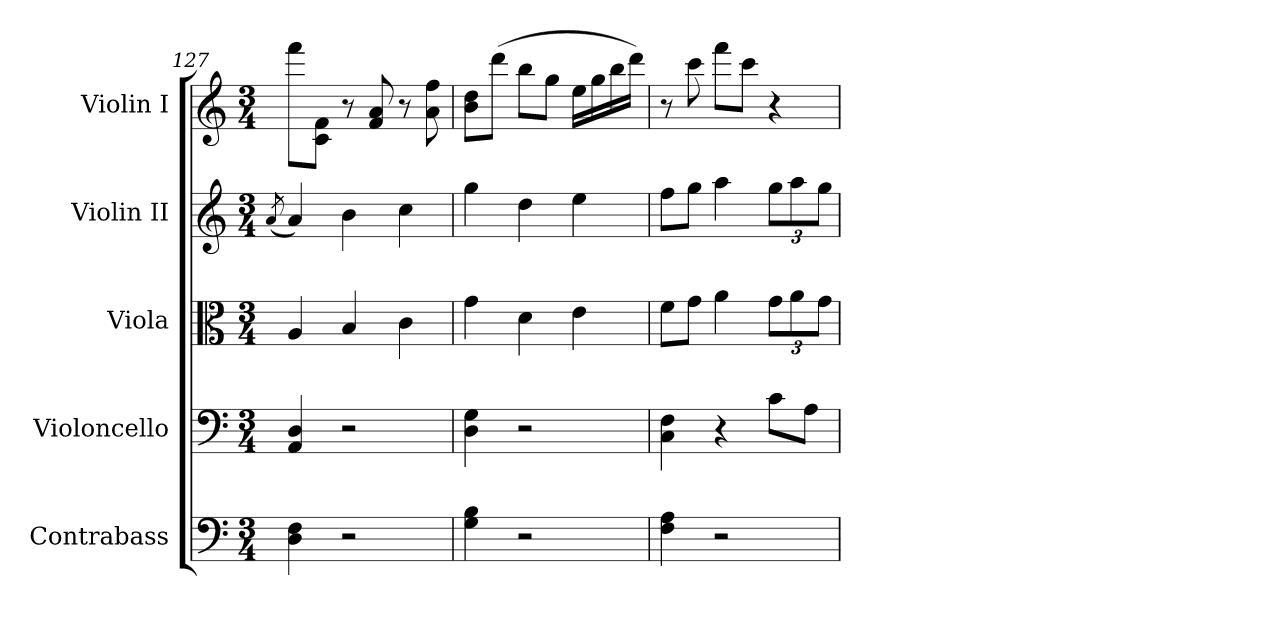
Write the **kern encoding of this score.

**kern	**kern	**kern	**kern	**kern
*part5	*part4	*part3	*part2	*part1
*staff5	*staff4	*staff3	*staff2	*staff1
*I"Contrabass	*I"Violoncello	*I"Viola	*I"Violin II	*I"Violin I
*I'Cb.	*I'Vc.	*I'Vla.	*I'Vln. II	*I'Vln. I
*clefF4	*clefF4	*clefC3	*clefG2	*clefG2
*ITrd7c12	*	*	*	*
*k[]	*k[]	*k[]	*k[]	*k[]
*M3/4	*M3/4	*M3/4	*M3/4	*M3/4
=127	=127	=127	=127	=127
.	.	.	(<8qa/	.
4DD\ 4FF\	4AA/ 4D/	4A/	4a/)	8fff\L
.	.	.	.	8c\ 8f\J
2r	2r	4B/	4b\	8r
.	.	.	.	8f/ 8a/
.	.	4c\	4cc\	8r
.	.	.	.	8a\ 8ff\
=128	=128	=128	=128	=128
4GG\ 4BB\	4D\ 4G\	4g\	4gg\	8b\ 8dd\L
.	.	.	.	(>8ddd\J
2r	2r	4d\	4dd\	8bb\L
.	.	.	.	8gg\J
.	.	4e\	4ee\	16ee\LL
.	.	.	.	16gg\
.	.	.	.	16bb\
.	.	.	.	16ddd\JJ)
!!LO:LB:g=z
=129	=129	=129	=129	=129
4FF\ 4AA\	4C\ 4F\	8f\L	8ff\L	8r
.	.	8g\J	8gg\J	8ccc\
2r	4r	4a\	4aa\	8fff\L
.	.	.	.	8ccc\J
*	*	*Xbrackettup	*Xbrackettup	*
.	8c\L	12g\L	12gg\L	4r
.	.	12a\	12aa\	.
.	8A\J	.	.	.
.	.	12g\J	12gg\J	.
=	=	=	=	=
*-	*-	*-	*-	*-
